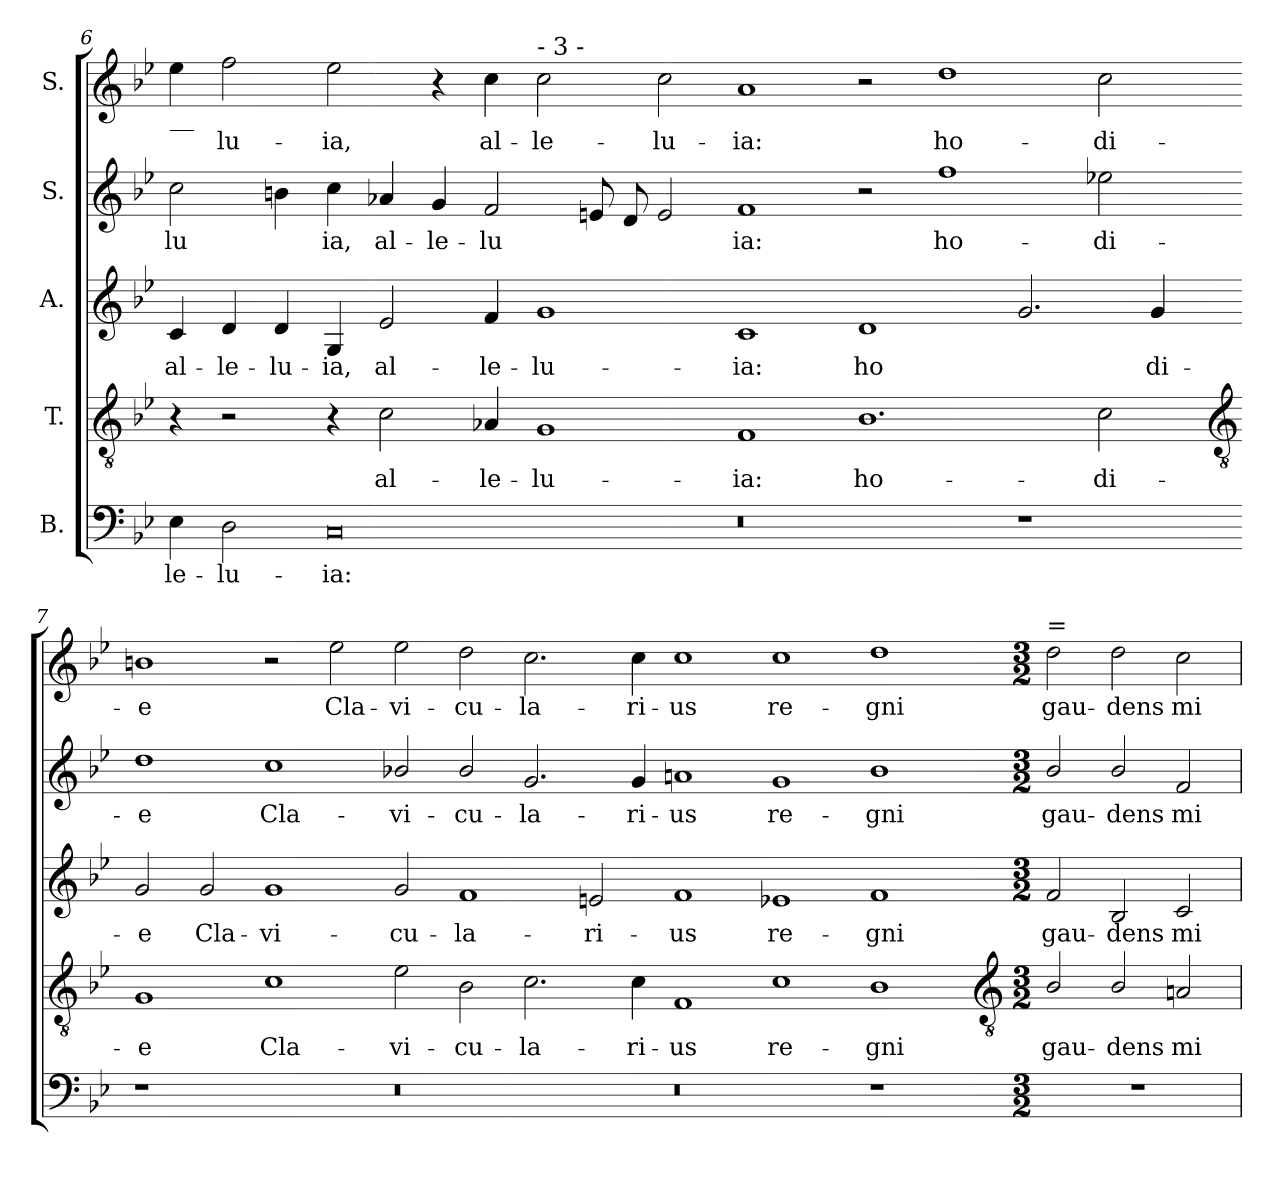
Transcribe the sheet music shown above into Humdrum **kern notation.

**kern	**text	**kern	**text	**kern	**text	**kern	**text	**kern	**text
*part5	*part5	*part4	*part4	*part3	*part3	*part2	*part2	*part1	*part1
*staff5	*staff5	*staff4	*staff4	*staff3	*staff3	*staff2	*staff2	*staff1	*staff1
*I"B.	*	*I"T.	*	*I"A.	*	*I"S.	*	*I"S.	*
!!LO:LB:g=z
*clefF4	*	*clefGv2	*	*clefG2	*	*clefG2	*	*clefG2	*
*k[b-e-]	*	*k[b-e-]	*	*k[b-e-]	*	*k[b-e-]	*	*k[b-e-]	*
*B-:	*	*B-:	*	*B-:	*	*B-:	*	*B-:	*
=6	=6	=6	=6	=6	=6	=6	=6	=6	=6
!	!	!	!	!	!	!	!	!LO:TX:b:t=__	!
!	!LO:LY:b	!	!	!	!LO:LY:b	!	!LO:LY:b	!	!
4E-	-le-	4r	.	4c	al-	2cc	-lu	4ee-	.
!	!LO:LY:b	!	!	!	!LO:LY:b	!	!	!	!LO:LY:b
2D	-lu-	2r	.	4d	-le-	.	.	2ff	lu-
!	!	!	!	!	!LO:LY:b	!	!	!	!
.	.	.	.	4d	-lu-	4bn	.	.	.
!	!LO:LY:b	!	!	!	!LO:LY:b	!	!LO:LY:b	!	!LO:LY:b
0C	-ia:	4r	.	4G	-ia,	4cc	ia,	2ee-	-ia,
!	!	!	!LO:LY:b	!	!LO:LY:b	!	!LO:LY:b	!	!
.	.	2c	al-	2e-	al-	4a-X	al-	.	.
!	!	!	!	!	!	!	!LO:LY:b	!	!
.	.	.	.	.	.	4g	-le-	4r	.
!	!	!	!LO:LY:b	!	!LO:LY:b	!	!LO:LY:b	!	!LO:LY:b
.	.	4A-X	-le-	4f	-le-	2f	-lu	4cc	al-
!	!	!	!	!	!	!	!	!LO:TX:a:t=- 3 -	!
!	!	!	!LO:LY:b	!	!LO:LY:b	!	!	!	!LO:LY:b
.	.	1G	-lu-	1g	-lu-	.	.	2cc	-le-
.	.	.	.	.	.	8en	.	.	.
.	.	.	.	.	.	8d	.	.	.
!	!	!	!	!	!	!	!	!	!LO:LY:b
.	.	.	.	.	.	2e	.	2cc	-lu-
!	!	!	!LO:LY:b	!	!LO:LY:b	!	!LO:LY:b	!	!LO:LY:b
0r	.	1F	-ia:	1c	-ia:	1f	ia:	1a	-ia:
!	!	!	!LO:LY:b	!	!LO:LY:b	!	!	!	!
.	.	1.B-	ho-	1d	ho	2r	.	2r	.
!	!	!	!	!	!	!	!LO:LY:b	!	!LO:LY:b
.	.	.	.	.	.	1ff	ho-	1dd	ho-
1r	.	.	.	2.g	.	.	.	.	.
!	!	!	!LO:LY:b	!	!	!	!LO:LY:b	!	!LO:LY:b
.	.	2c	-di-	.	.	2ee-X	-di-	2cc	-di-
!	!	!	!	!	!LO:LY:b	!	!	!	!
.	.	.	.	4g	di-	.	.	.	.
!!LO:LB:g=z
=7-	=7-	=7-	=7-	=7-	=7-	=7-	=7-	=7-	=7-
*	*	*clefGv2	*	*	*	*	*	*	*
!	!	!	!LO:LY:b	!	!LO:LY:b	!	!LO:LY:b	!	!LO:LY:b
1r	.	1G	-e	2g	-e	1dd	-e	1bn	-e
!	!	!	!	!	!LO:LY:b	!	!	!	!
.	.	.	.	2g	Cla-	.	.	.	.
!	!	!	!LO:LY:b	!	!LO:LY:b	!	!LO:LY:b	!	!
1ryy	.	1c	Cla-	1g	-vi-	1cc	Cla-	2r	.
!	!	!	!	!	!	!	!	!	!LO:LY:b
.	.	.	.	.	.	.	.	2ee-	Cla-
!	!	!	!LO:LY:b	!	!LO:LY:b	!	!LO:LY:b	!	!LO:LY:b
0r	.	2e-	-vi-	2g	-cu-	2b-/	-vi-	2ee-	-vi-
!	!	!	!LO:LY:b	!	!LO:LY:b	!	!LO:LY:b	!	!LO:LY:b
.	.	2B-	-cu-	1f	-la-	2b-/	-cu-	2dd	-cu-
!	!	!	!LO:LY:b	!	!	!	!LO:LY:b	!	!LO:LY:b
.	.	2.c	-la-	.	.	2.g	-la-	2.cc	-la-
!	!	!	!	!	!LO:LY:b	!	!	!	!
.	.	.	.	2en	-ri-	.	.	.	.
!	!	!	!LO:LY:b	!	!	!	!LO:LY:b	!	!LO:LY:b
.	.	4c	-ri-	.	.	4g	-ri-	4cc	-ri-
!	!	!	!LO:LY:b	!	!LO:LY:b	!	!LO:LY:b	!	!LO:LY:b
0r	.	1F	-us	1f	-us	1a	-us	1cc	-us
!	!	!	!LO:LY:b	!	!LO:LY:b	!	!LO:LY:b	!	!LO:LY:b
.	.	1c	re-	1e-X	re-	1g	re-	1cc	re-
!	!	!	!LO:LY:b	!	!LO:LY:b	!	!LO:LY:b	!	!LO:LY:b
1r	.	1B-	-gni	1f	-gni	1b-	-gni	1dd	-gni
!!LO:LB:g=z
=8-	=8-	=8-	=8-	=8-	=8-	=8-	=8-	=8-	=8-
*	*	*clefGv2	*	*	*	*	*	*	*
*M3/2	*	*M3/2	*	*M3/2	*	*M3/2	*	*M3/2	*
!	!	!	!	!	!	!	!	!LO:TX:a:t==	!
!LO:N:vis=1	!	!	!LO:LY:b	!	!LO:LY:b	!	!LO:LY:b	!	!LO:LY:b
1.r	.	2B-/	gau-	2f	gau-	2b-/	gau-	2dd	gau-
!	!	!	!LO:LY:b	!	!LO:LY:b	!	!LO:LY:b	!	!LO:LY:b
.	.	2B-/	-dens	2B-	-dens	2b-/	-dens	2dd	-dens
!	!	!	!LO:LY:b	!	!LO:LY:b	!	!LO:LY:b	!	!LO:LY:b
.	.	2A	mi-	2c	mi-	2f	mi-	2cc	mi-
=	=	=	=	=	=	=	=	=	=
*-	*-	*-	*-	*-	*-	*-	*-	*-	*-
